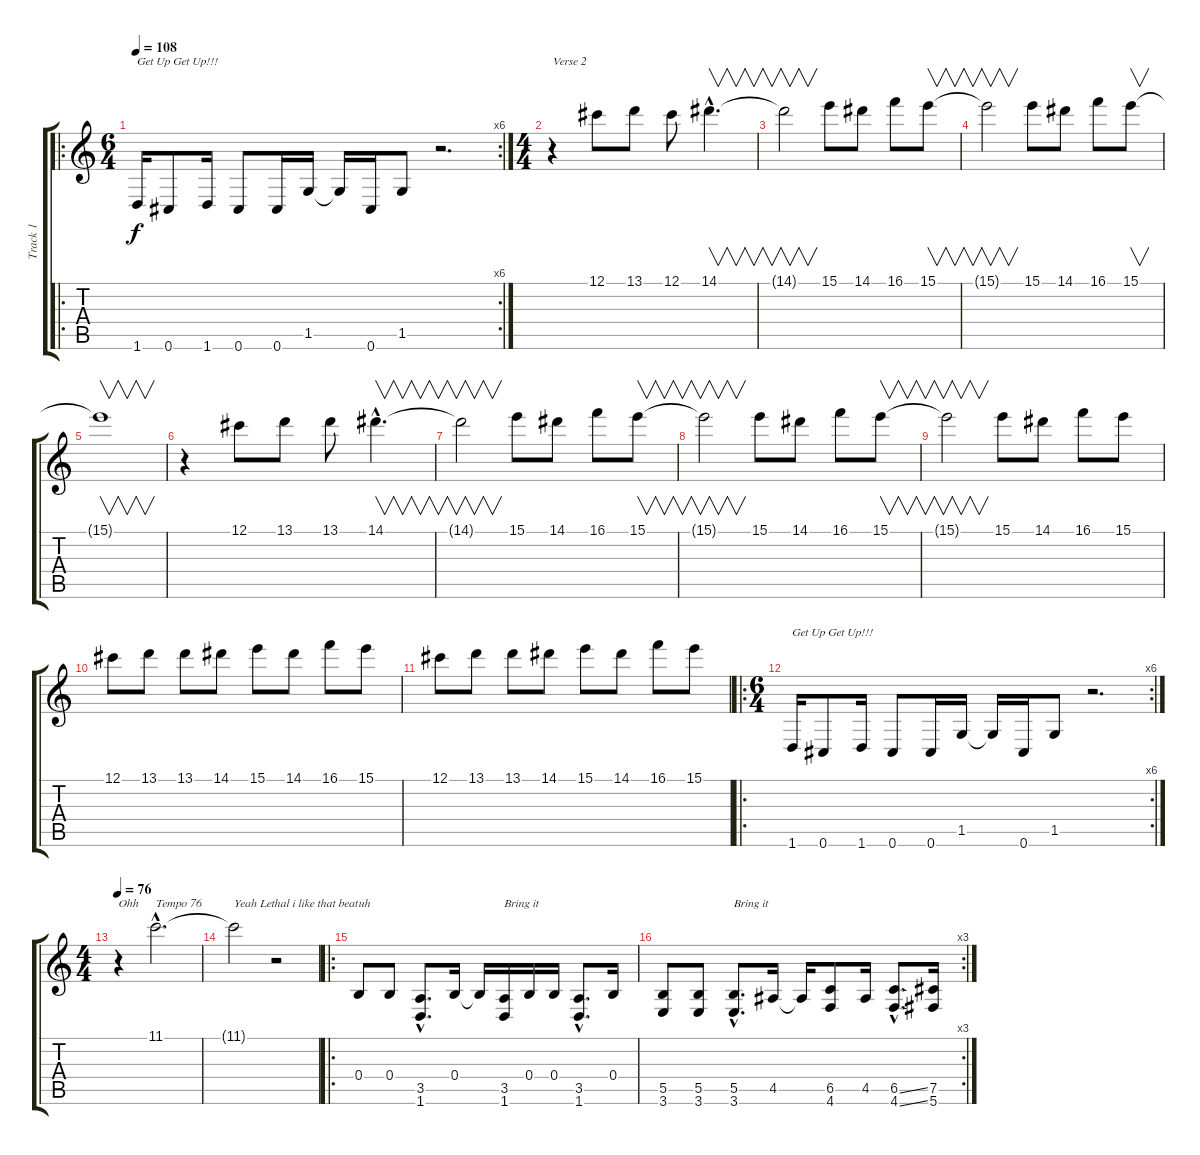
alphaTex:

\track ("Track 1" "Track 1") {instrument distortionguitar}
\staff {score tabs}
\tuning (Db4 Ab3 E3 B2 Gb2 Db2) {hide}
\ro
\rc 6
\ts (6 4)
\tempo 108
\clef g2
\ks c
1.6.16{txt "Get Up Get Up!!!" dy f} 0.6.8 1.6.16 0.6.8 0.6.16 1.5.16 1.5{t}.16 0.6.16 1.5.8 r.2{d} |
\ts (4 4)
r.4{txt "Verse 2"} 12.1.8 13.1.8 12.1.8 14.1{hac}.4{v d} |
14.1{t}.2{v} 15.1.8 14.1.8 16.1.8 15.1.8{v} |
15.1{t}.2{v} 15.1.8 14.1.8 16.1.8 15.1.8{v} |
15.1{t}.1{v} |
r.4 12.1.8 13.1.8 13.1.8 14.1{hac}.4{v d} |
14.1{t}.2{v} 15.1.8 14.1.8 16.1.8 15.1.8{v} |
15.1{t}.2{v} 15.1.8 14.1.8 16.1.8 15.1.8{v} |
15.1{t}.2{v} 15.1.8 14.1.8 16.1.8 15.1.8 |
12.1.8 13.1.8 13.1.8 14.1.8 15.1.8 14.1.8 16.1.8 15.1.8 |
12.1.8 13.1.8 13.1.8 14.1.8 15.1.8 14.1.8 16.1.8 15.1.8 |
\ro
\rc 6
\ts (6 4)
1.6.16{txt "Get Up Get Up!!!"} 0.6.8 1.6.16 0.6.8 0.6.16 1.5.16 1.5{t}.16 0.6.16 1.5.8 r.2{d} |
\ts (4 4)
\tempo 76
r.4{txt "Ohh"} 11.1{hac}.2{d txt "Tempo 76"} |
11.1{t}.2{txt "Yeah Lethal i like that beat"} r.2 |
\ro
0.4.8{txt "uh"} 0.4.8 (3.5{hac} 1.6{hac}).8{d} 0.4.16 0.4{t}.16 (3.5 1.6).16{txt "Bring it "} 0.4.16 0.4.16 (3.5{hac} 1.6{hac}).8{d} 0.4.16 |
\rc 3
(5.5 3.6).8 (5.5 3.6).8 (5.5{hac} 3.6{hac}).8{d txt "Bring it"} 4.5.16 4.5{t}.16 (6.5 4.6).8 4.5.16 (6.5{ss hac} 4.6{ss hac}).8{d} (7.5 5.6).16
